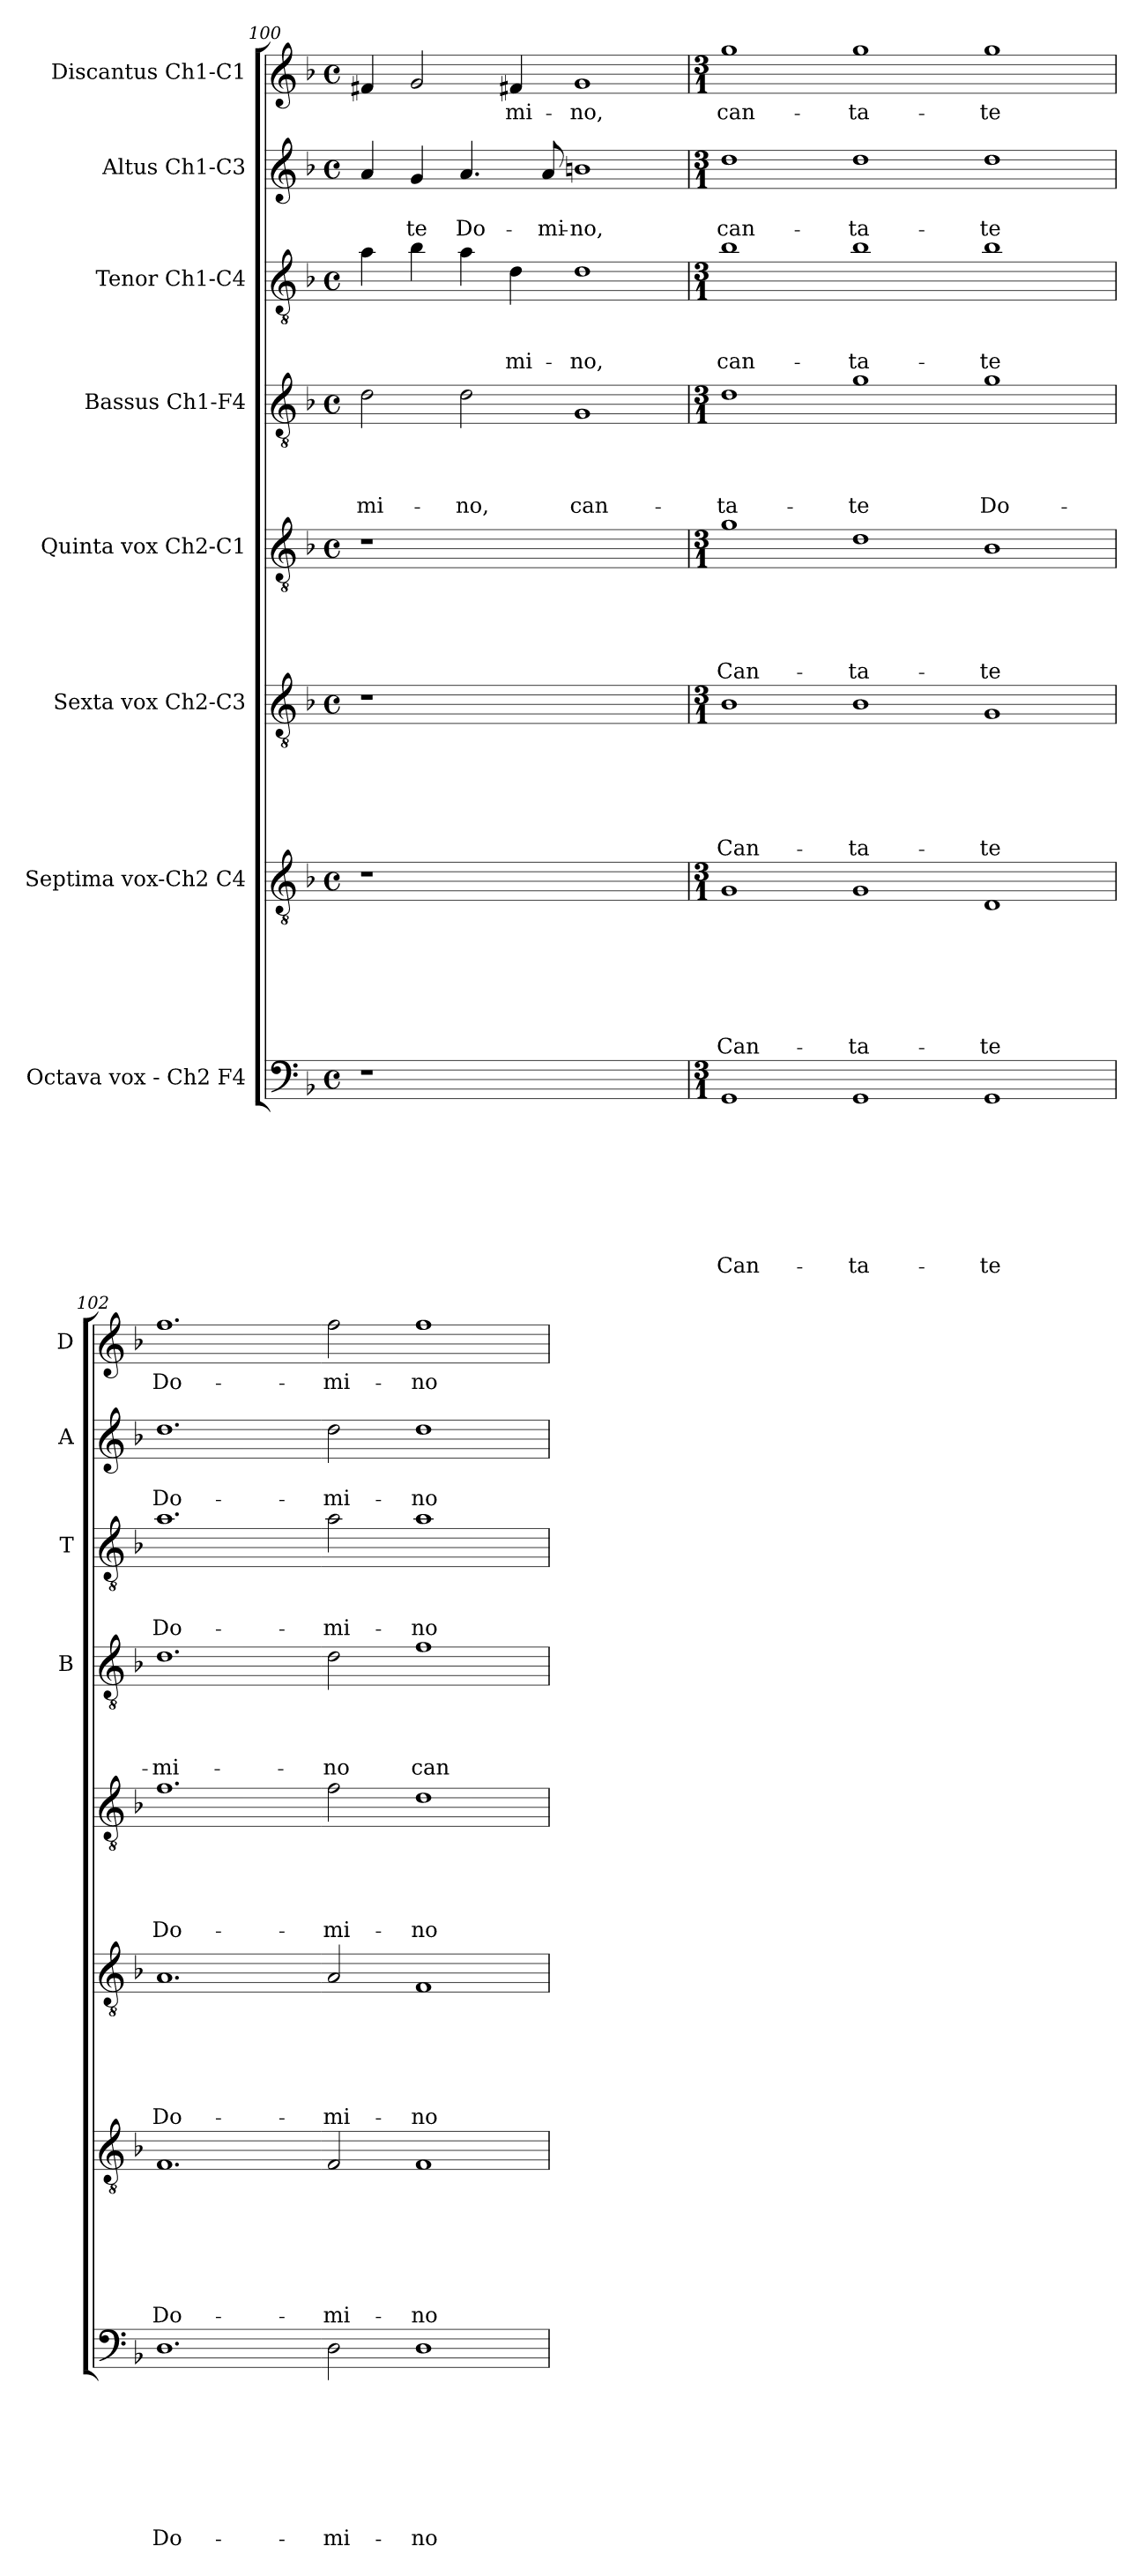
**kern	**text	**text	**text	**text	**text	**text	**text	**text	**kern	**text	**text	**text	**text	**text	**text	**text	**kern	**text	**text	**text	**text	**text	**text	**kern	**text	**text	**text	**text	**text	**kern	**text	**text	**text	**text	**kern	**text	**text	**text	**kern	**text	**text	**kern	**text
*part8	*part8	*part8	*part8	*part8	*part8	*part8	*part8	*part8	*part7	*part7	*part7	*part7	*part7	*part7	*part7	*part7	*part6	*part6	*part6	*part6	*part6	*part6	*part6	*part5	*part5	*part5	*part5	*part5	*part5	*part4	*part4	*part4	*part4	*part4	*part3	*part3	*part3	*part3	*part2	*part2	*part2	*part1	*part1
*staff8	*staff8	*staff8	*staff8	*staff8	*staff8	*staff8	*staff8	*staff8	*staff7	*staff7	*staff7	*staff7	*staff7	*staff7	*staff7	*staff7	*staff6	*staff6	*staff6	*staff6	*staff6	*staff6	*staff6	*staff5	*staff5	*staff5	*staff5	*staff5	*staff5	*staff4	*staff4	*staff4	*staff4	*staff4	*staff3	*staff3	*staff3	*staff3	*staff2	*staff2	*staff2	*staff1	*staff1
*I"Octava vox - Ch2 F4	*	*	*	*	*	*	*	*	*I"Septima  vox-Ch2 C4	*	*	*	*	*	*	*	*I"Sexta vox  Ch2-C3	*	*	*	*	*	*	*I"Quinta vox  Ch2-C1	*	*	*	*	*	*I"Bassus  Ch1-F4	*	*	*	*	*I"Tenor Ch1-C4	*	*	*	*I"Altus  Ch1-C3	*	*	*I"Discantus  Ch1-C1	*
*	*	*	*	*	*	*	*	*	*	*	*	*	*	*	*	*	*	*	*	*	*	*	*	*	*	*	*	*	*	*I'B	*	*	*	*	*I'T	*	*	*	*I'A	*	*	*I'D	*
*clefF4	*	*	*	*	*	*	*	*	*clefGv2	*	*	*	*	*	*	*	*clefGv2	*	*	*	*	*	*	*clefGv2	*	*	*	*	*	*clefGv2	*	*	*	*	*clefGv2	*	*	*	*clefG2	*	*	*clefG2	*
*k[b-]	*	*	*	*	*	*	*	*	*k[b-]	*	*	*	*	*	*	*	*k[b-]	*	*	*	*	*	*	*k[b-]	*	*	*	*	*	*k[b-]	*	*	*	*	*k[b-]	*	*	*	*k[b-]	*	*	*k[b-]	*
*F:	*	*	*	*	*	*	*	*	*F:	*	*	*	*	*	*	*	*F:	*	*	*	*	*	*	*F:	*	*	*	*	*	*F:	*	*	*	*	*F:	*	*	*	*F:	*	*	*F:	*
*M4/4	*	*	*	*	*	*	*	*	*M4/4	*	*	*	*	*	*	*	*M4/4	*	*	*	*	*	*	*M4/4	*	*	*	*	*	*M4/4	*	*	*	*	*M4/4	*	*	*	*M4/4	*	*	*M4/4	*
*met(c)	*	*	*	*	*	*	*	*	*met(c)	*	*	*	*	*	*	*	*met(c)	*	*	*	*	*	*	*met(c)	*	*	*	*	*	*met(c)	*	*	*	*	*met(c)	*	*	*	*met(c)	*	*	*met(c)	*
=100	=100	=100	=100	=100	=100	=100	=100	=100	=100	=100	=100	=100	=100	=100	=100	=100	=100	=100	=100	=100	=100	=100	=100	=100	=100	=100	=100	=100	=100	=100	=100	=100	=100	=100	=100	=100	=100	=100	=100	=100	=100	=100	=100
!	!	!	!	!	!	!	!	!	!	!	!	!	!	!	!	!	!	!	!	!	!	!	!	!	!	!	!	!	!	!	!	!	!	!LO:LY:b	!	!	!	!	!	!	!	!	!
1r	.	.	.	.	.	.	.	.	1r	.	.	.	.	.	.	.	1r	.	.	.	.	.	.	1r	.	.	.	.	.	2d\	.	.	.	-mi-	4a\	.	.	.	4a/	.	.	4f#X/	.
!	!	!	!	!	!	!	!	!	!	!	!	!	!	!	!	!	!	!	!	!	!	!	!	!	!	!	!	!	!	!	!	!	!	!	!	!	!	!	!	!	!LO:LY:b	!	!
.	.	.	.	.	.	.	.	.	.	.	.	.	.	.	.	.	.	.	.	.	.	.	.	.	.	.	.	.	.	.	.	.	.	.	4b-\	.	.	.	4g/	.	-te	2g/	.
!	!	!	!	!	!	!	!	!	!	!	!	!	!	!	!	!	!	!	!	!	!	!	!	!	!	!	!	!	!	!	!	!	!	!LO:LY:b	!	!	!	!	!	!	!LO:LY:b	!	!
.	.	.	.	.	.	.	.	.	.	.	.	.	.	.	.	.	.	.	.	.	.	.	.	.	.	.	.	.	.	2d\	.	.	.	-no,	4a\	.	.	.	4.a/	.	Do-	.	.
!	!	!	!	!	!	!	!	!	!	!	!	!	!	!	!	!	!	!	!	!	!	!	!	!	!	!	!	!	!	!	!	!	!	!	!	!	!	!LO:LY:b	!	!	!	!	!LO:LY:b
.	.	.	.	.	.	.	.	.	.	.	.	.	.	.	.	.	.	.	.	.	.	.	.	.	.	.	.	.	.	.	.	.	.	.	4d\	.	.	-mi-	.	.	.	4f#X/	-mi-
!	!	!	!	!	!	!	!	!	!	!	!	!	!	!	!	!	!	!	!	!	!	!	!	!	!	!	!	!	!	!	!	!	!	!	!	!	!	!	!	!	!LO:LY:b	!	!
.	.	.	.	.	.	.	.	.	.	.	.	.	.	.	.	.	.	.	.	.	.	.	.	.	.	.	.	.	.	.	.	.	.	.	.	.	.	.	8a/	.	-mi-	.	.
!	!	!	!	!	!	!	!	!	!	!	!	!	!	!	!	!	!	!	!	!	!	!	!	!	!	!	!	!	!	!	!	!	!	!LO:LY:b	!	!	!	!LO:LY:b	!	!	!LO:LY:b	!	!LO:LY:b
1ryy	.	.	.	.	.	.	.	.	1ryy	.	.	.	.	.	.	.	1ryy	.	.	.	.	.	.	1ryy	.	.	.	.	.	1G	.	.	.	can-	1d	.	.	-no,	1bn	.	-no,	1g	-no,
!!LO:PB:g=z
=101	=101	=101	=101	=101	=101	=101	=101	=101	=101	=101	=101	=101	=101	=101	=101	=101	=101	=101	=101	=101	=101	=101	=101	=101	=101	=101	=101	=101	=101	=101	=101	=101	=101	=101	=101	=101	=101	=101	=101	=101	=101	=101	=101
*M3/1	*	*	*	*	*	*	*	*	*M3/1	*	*	*	*	*	*	*	*M3/1	*	*	*	*	*	*	*M3/1	*	*	*	*	*	*M3/1	*	*	*	*	*M3/1	*	*	*	*M3/1	*	*	*M3/1	*
!	!	!	!	!	!	!	!	!LO:LY:b	!	!	!	!	!	!	!	!LO:LY:b	!	!	!	!	!	!	!LO:LY:b	!	!	!	!	!	!LO:LY:b	!	!	!	!	!LO:LY:b	!	!	!	!LO:LY:b	!	!	!LO:LY:b	!	!LO:LY:b
*^	*	*	*	*	*	*	*	*	*^	*	*	*	*	*	*	*	*^	*	*	*	*	*	*	*^	*	*	*	*	*	*^	*	*	*	*	*^	*	*	*	*^	*	*	*	*
1GG	16ryy	.	.	.	.	.	.	.	Can-	1G	16ryy	.	.	.	.	.	.	Can-	1B-	16ryy	.	.	.	.	.	Can-	1g	16ryy	.	.	.	.	Can-	1d	16ryy	.	.	.	-ta-	1b-	16ryy	.	.	can-	1dd	16ryy	.	can-	1gg	can-
.	1ryy	.	.	.	.	.	.	.	.	.	1ryy	.	.	.	.	.	.	.	.	1ryy	.	.	.	.	.	.	.	1ryy	.	.	.	.	.	.	1ryy	.	.	.	.	.	1ryy	.	.	.	.	1ryy	.	.	.	.
!	!	!	!	!	!	!	!	!	!LO:LY:b	!	!	!	!	!	!	!	!	!LO:LY:b	!	!	!	!	!	!	!	!LO:LY:b	!	!	!	!	!	!	!LO:LY:b	!	!	!	!	!	!LO:LY:b	!	!	!	!	!LO:LY:b	!	!	!	!LO:LY:b	!	!LO:LY:b
1GG	.	.	.	.	.	.	.	.	-ta-	1G	.	.	.	.	.	.	.	-ta-	1B-	.	.	.	.	.	.	-ta-	1d	.	.	.	.	.	-ta-	1g	.	.	.	.	-te	1b-	.	.	.	-ta-	1dd	.	.	-ta-	1gg	-ta-
.	1ryy	.	.	.	.	.	.	.	.	.	1ryy	.	.	.	.	.	.	.	.	1ryy	.	.	.	.	.	.	.	1ryy	.	.	.	.	.	.	1ryy	.	.	.	.	.	1ryy	.	.	.	.	1ryy	.	.	.	.
!	!	!	!	!	!	!	!	!	!LO:LY:b	!	!	!	!	!	!	!	!	!LO:LY:b	!	!	!	!	!	!	!	!LO:LY:b	!	!	!	!	!	!	!LO:LY:b	!	!	!	!	!	!LO:LY:b	!	!	!	!	!LO:LY:b	!	!	!	!LO:LY:b	!	!LO:LY:b
1GG	.	.	.	.	.	.	.	.	-te	1D	.	.	.	.	.	.	.	-te	1G	.	.	.	.	.	.	-te	1B-	.	.	.	.	.	-te	1g	.	.	.	.	Do-	1b-	.	.	.	-te	1dd	.	.	-te	1gg	-te
.	2...ryy	.	.	.	.	.	.	.	.	.	2...ryy	.	.	.	.	.	.	.	.	2...ryy	.	.	.	.	.	.	.	2...ryy	.	.	.	.	.	.	2...ryy	.	.	.	.	.	2...ryy	.	.	.	.	2...ryy	.	.	.	.
=102	=102	=102	=102	=102	=102	=102	=102	=102	=102	=102	=102	=102	=102	=102	=102	=102	=102	=102	=102	=102	=102	=102	=102	=102	=102	=102	=102	=102	=102	=102	=102	=102	=102	=102	=102	=102	=102	=102	=102	=102	=102	=102	=102	=102	=102	=102	=102	=102	=102	=102
!	!	!	!	!	!	!	!	!	!LO:LY:b	!	!	!	!	!	!	!	!	!LO:LY:b	!	!	!	!	!	!	!	!LO:LY:b	!	!	!	!	!	!	!LO:LY:b	!	!	!	!	!	!LO:LY:b	!	!	!	!	!LO:LY:b	!	!	!	!LO:LY:b	!	!LO:LY:b
*v	*v	*	*	*	*	*	*	*	*	*	*	*	*	*	*	*	*	*	*v	*v	*	*	*	*	*	*	*v	*v	*	*	*	*	*	*v	*v	*	*	*	*	*v	*v	*	*	*	*v	*v	*	*	*	*
*	*	*	*	*	*	*	*	*	*v	*v	*	*	*	*	*	*	*	*	*	*	*	*	*	*	*	*	*	*	*	*	*	*	*	*	*	*	*	*	*	*	*	*	*	*
1.D	.	.	.	.	.	.	.	Do-	1.F	.	.	.	.	.	.	Do-	1.A	.	.	.	.	.	Do-	1.f	.	.	.	.	Do-	1.d	.	.	.	-mi-	1.a	.	.	Do-	1.dd	.	Do-	1.ff	Do-
!	!	!	!	!	!	!	!	!LO:LY:b	!	!	!	!	!	!	!	!LO:LY:b	!	!	!	!	!	!	!LO:LY:b	!	!	!	!	!	!LO:LY:b	!	!	!	!	!LO:LY:b	!	!	!	!LO:LY:b	!	!	!LO:LY:b	!	!LO:LY:b
2D\	.	.	.	.	.	.	.	-mi-	2F/	.	.	.	.	.	.	-mi-	2A/	.	.	.	.	.	-mi-	2f\	.	.	.	.	-mi-	2d\	.	.	.	-no	2a\	.	.	-mi-	2dd\	.	-mi-	2ff\	-mi-
!	!	!	!	!	!	!	!	!LO:LY:b	!	!	!	!	!	!	!	!LO:LY:b	!	!	!	!	!	!	!LO:LY:b	!	!	!	!	!	!LO:LY:b	!	!	!	!	!LO:LY:b	!	!	!	!LO:LY:b	!	!	!LO:LY:b	!	!LO:LY:b
1D	.	.	.	.	.	.	.	-no	1F	.	.	.	.	.	.	-no	1F	.	.	.	.	.	-no	1d	.	.	.	.	-no	1f	.	.	.	can-	1a	.	.	-no	1dd	.	-no	1ff	-no
=	=	=	=	=	=	=	=	=	=	=	=	=	=	=	=	=	=	=	=	=	=	=	=	=	=	=	=	=	=	=	=	=	=	=	=	=	=	=	=	=	=	=	=
*-	*-	*-	*-	*-	*-	*-	*-	*-	*-	*-	*-	*-	*-	*-	*-	*-	*-	*-	*-	*-	*-	*-	*-	*-	*-	*-	*-	*-	*-	*-	*-	*-	*-	*-	*-	*-	*-	*-	*-	*-	*-	*-	*-
